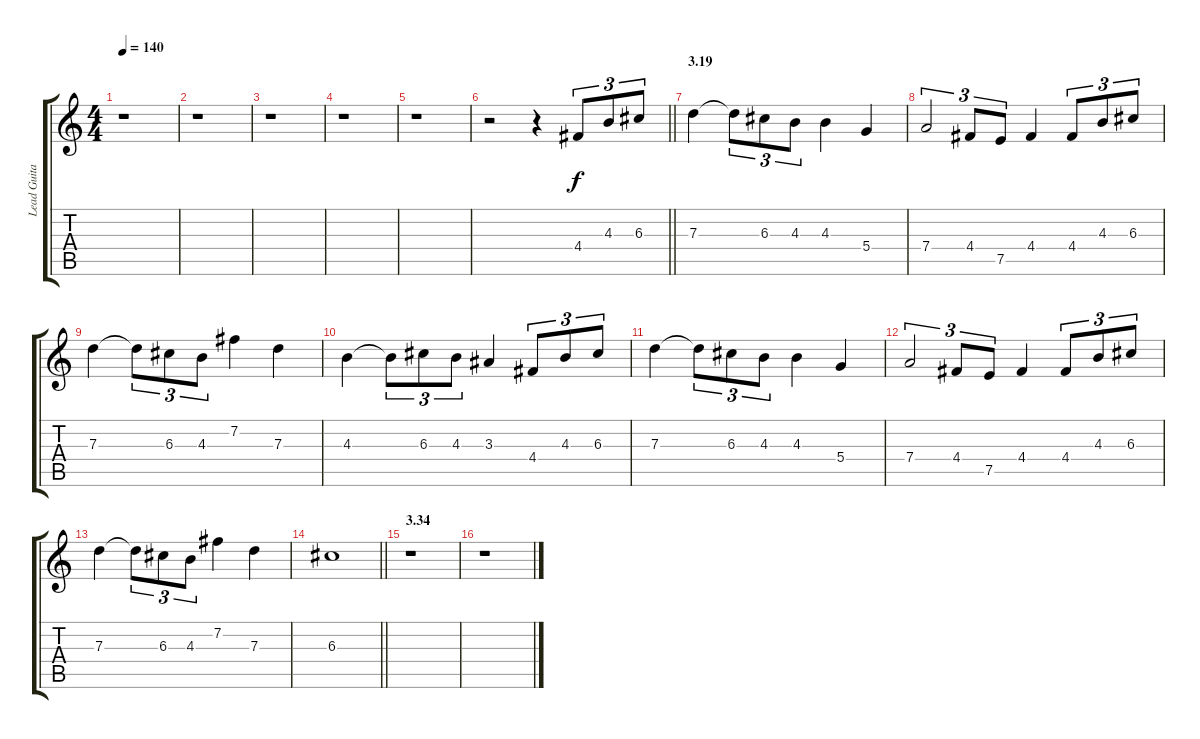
\track ("Lead Guitar" "Lead Guita") {instrument distortionguitar}
\staff {score tabs}
\tuning (E4 B3 G3 D3 A2 D2) {hide}
\ts (4 4)
\tempo 140
\clef g2
\ks c
r.1{dy f} |
r.1 |
r.1 |
r.1 |
r.1 |
\barLineRight lightlight
r.2 r.4 4.4.8{tu (3 2)} 4.3.8{tu (3 2)} 6.3.8{tu (3 2)} |
\section ("" "3.19")
7.3.4 7.3{t}.8{tu (3 2)} 6.3.8{tu (3 2)} 4.3.8{tu (3 2)} 4.3.4 5.4.4 |
7.4.2{tu (3 2)} 4.4.8{tu (3 2)} 7.5.8{tu (3 2)} 4.4.4 4.4.8{tu (3 2)} 4.3.8{tu (3 2)} 6.3.8{tu (3 2)} |
7.3.4 7.3{t}.8{tu (3 2)} 6.3.8{tu (3 2)} 4.3.8{tu (3 2)} 7.2.4 7.3.4 |
4.3.4 4.3{t}.8{tu (3 2)} 6.3.8{tu (3 2)} 4.3.8{tu (3 2)} 3.3.4 4.4.8{tu (3 2)} 4.3.8{tu (3 2)} 6.3.8{tu (3 2)} |
7.3.4 7.3{t}.8{tu (3 2)} 6.3.8{tu (3 2)} 4.3.8{tu (3 2)} 4.3.4 5.4.4 |
7.4.2{tu (3 2)} 4.4.8{tu (3 2)} 7.5.8{tu (3 2)} 4.4.4 4.4.8{tu (3 2)} 4.3.8{tu (3 2)} 6.3.8{tu (3 2)} |
7.3.4 7.3{t}.8{tu (3 2)} 6.3.8{tu (3 2)} 4.3.8{tu (3 2)} 7.2.4 7.3.4 |
\barLineRight lightlight
6.3.1 |
\section ("" "3.34")
r.1 |
r.1
